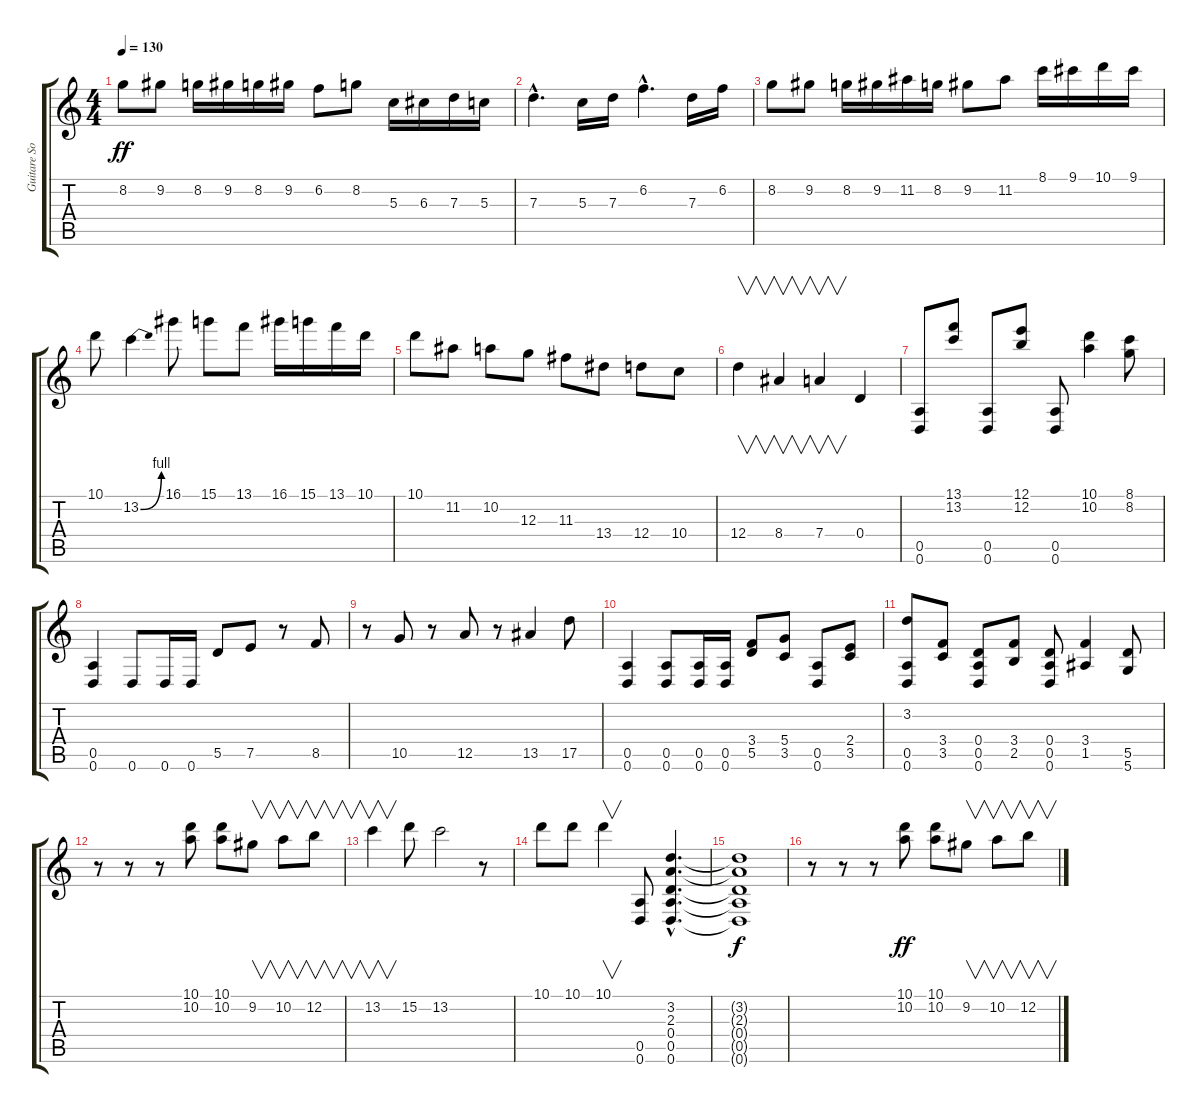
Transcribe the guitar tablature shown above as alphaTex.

\track ("Guitare Solo" "Guitare So") {instrument distortionguitar}
\staff {score tabs}
\tuning (E4 B3 G3 D3 A2 D2) {hide}
\ts (4 4)
\tempo 130
\clef g2
\ks c
8.2.8{dy ff} 9.2.8 8.2.16 9.2.16 8.2.16 9.2.16 6.2.8 8.2.8 5.3.16 6.3.16 7.3.16 5.3.16 |
7.3{hac}.4{d} 5.3.16 7.3.16 6.2{hac}.4{d} 7.3.16 6.2.16 |
8.2.8 9.2.8 8.2.16 9.2.16 11.2.16 8.2.16 9.2.8 11.2.8 8.1.16 9.1.16 10.1.16 9.1.16 |
10.1.8 13.2{be (bend 0 0 60 4)}.4 16.1.8 15.1.8 13.1.8 16.1.16 15.1.16 13.1.16 10.1.16 |
10.1.8 11.2.8 10.2.8 12.3.8 11.3.8 13.4.8 12.4.8 10.4.8 |
12.4.4{v} 8.4.4{v} 7.4.4{v} 0.4.4 |
(0.5 0.6).8 (13.1 13.2).8 (0.5 0.6).8 (12.1 12.2).8 (0.5 0.6).8 (10.1 10.2).4 (8.1 8.2).8 |
(0.5 0.6).4 0.6.8 0.6.16 0.6.16 5.5.8 7.5.8 r.8 8.5.8 |
r.8 10.5.8 r.8 12.5.8 r.8 13.5.4 17.5.8 |
(0.5 0.6).4 (0.5 0.6).8 (0.5 0.6).16 (0.5 0.6).16 (3.4 5.5).8 (5.4 3.5).8 (0.5 0.6).8 (2.4 3.5).8 |
(3.2 0.5 0.6).8 (3.4 3.5).8 (0.4 0.5 0.6).8 (3.4 2.5).8 (0.4 0.5 0.6).8 (3.4 1.5).4 (5.5 5.6).8 |
r.8 r.8 r.8 (10.1 10.2).8 (10.1 10.2).8 9.2.8{v} 10.2.8{v} 12.2.8{v} |
13.2.4{v} 15.2.8 13.2.2 r.8 |
10.1.8 10.1.8 10.1.4{v} (0.5 0.6).8 (3.2{hac} 2.3{hac} 0.4{hac} 0.5{hac} 0.6{hac}).4{d} |
(3.2{t} 2.3{t} 0.4{t} 0.5{t} 0.6{t}).1{dy f} |
r.8 r.8 r.8 (10.1 10.2).8{dy ff} (10.1 10.2).8 9.2.8{v} 10.2.8{v} 12.2.8{v}
